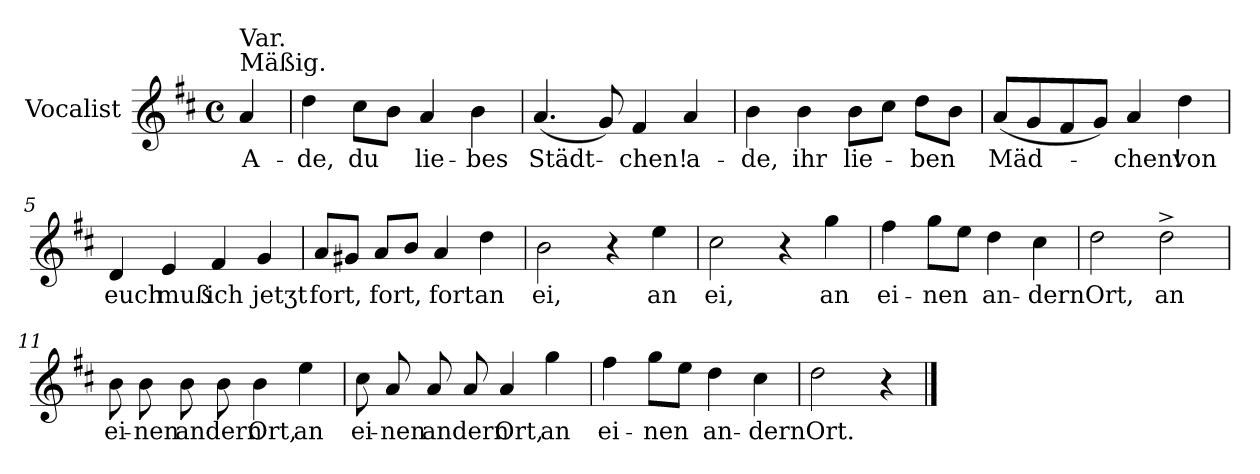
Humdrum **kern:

**kern	**text
*part1	*part1
*staff1	*staff1
*I"Vocalist	*
*k[f#c#]	*
*D:	*
*M4/4	*
*met(c)	*
=	=
!LO:TX:a:t=Mäßig.	!
!LO:TX:a:t=Var.	!
4a	A-
=1	=1
4dd	-de,
8cc#L	du
8bJ	.
4a	lie-
4b	-bes
=2	=2
(4.a	Städt-
8g)	.
4f#	-chen!
4a	a-
=3	=3
4b	-de,
4b	ihr
8bL	lie-
8cc#J	.
8ddL	-ben
8bJ	.
=4	=4
(8aL	Mäd-
8g	.
8f#	.
8gJ)	.
4a	-chen!
4dd	von
=5	=5
4d	euch
4e	muß
4f#	ich
4g	jetʒt
=6	=6
8aL	fort,
8g#XJ	.
8aL	fort,
8bJ	.
4a	fort
4dd	an
=7	=7
2b	ei,
4r	.
4ee	an
=8	=8
2cc#	ei,
4r	.
4gg	an
=9	=9
4ff#	ei-
8ggL	-nen
8eeJ	.
4dd	an-
4cc#	-dern
=10	=10
2dd	Ort,
2dd^	an
=11	=11
8b	ei-
8b	-nen
8b	andern
8b	.
4b	Ort,
4ee	an
=12	=12
8cc#	ei-
8a	-nen
8a	andern
8a	.
4a	Ort,
4gg	an
=13	=13
4ff#	ei-
8ggL	-nen
8eeJ	.
4dd	an-
4cc#	-dern
=14	=14
2dd	Ort.
4r	.
==	==
*-	*-
